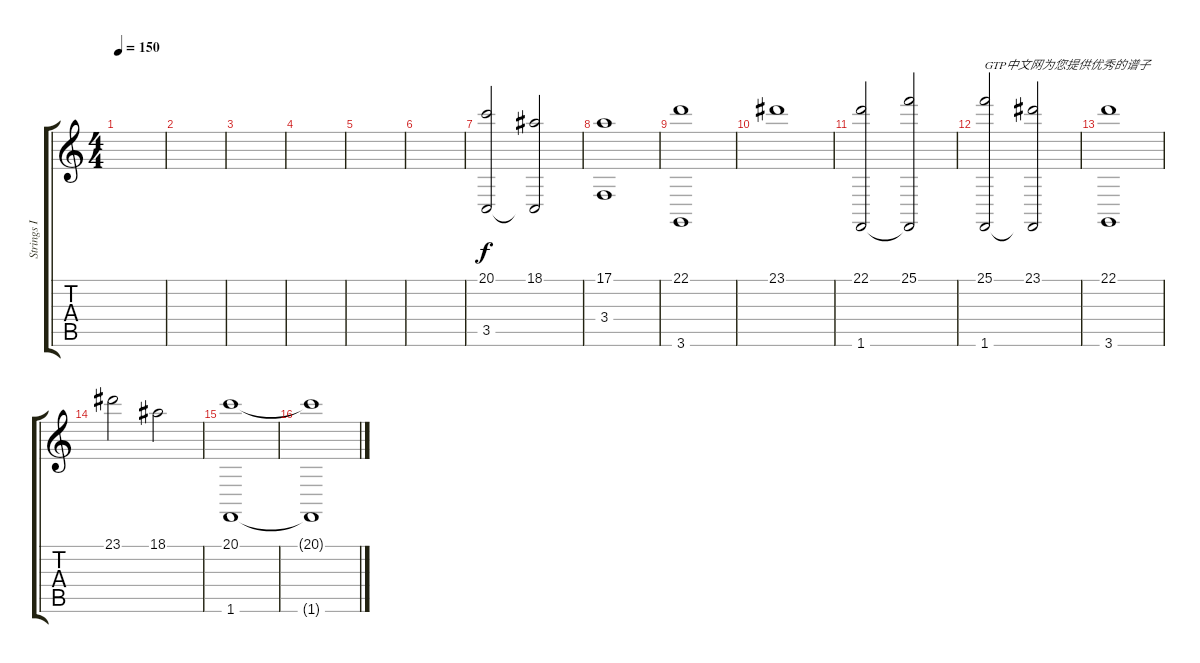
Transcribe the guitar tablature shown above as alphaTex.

\track ("Strings I" "Strings I") {instrument stringensemble1}
\staff {score tabs}
\tuning (E4 B3 G3 D3 A2 E2) {hide}
\ts (4 4)
\tempo 150
\clef g2
\ks c
|
|
|
|
|
|
(20.1 3.5).2 (18.1 3.5{t}).2 |
(17.1 3.4).1 |
(22.1 3.6).1 |
23.1.1 |
(22.1 1.6).2 (25.1 1.6{t}).2 |
(25.1 1.6).2{txt "GTP中文网为您提供优秀的谱子"} (23.1 1.6{t}).2 |
(22.1 3.6).1 |
23.1.2 18.1.2 |
(20.1 1.6).1 |
(20.1{t} 1.6{t}).1
